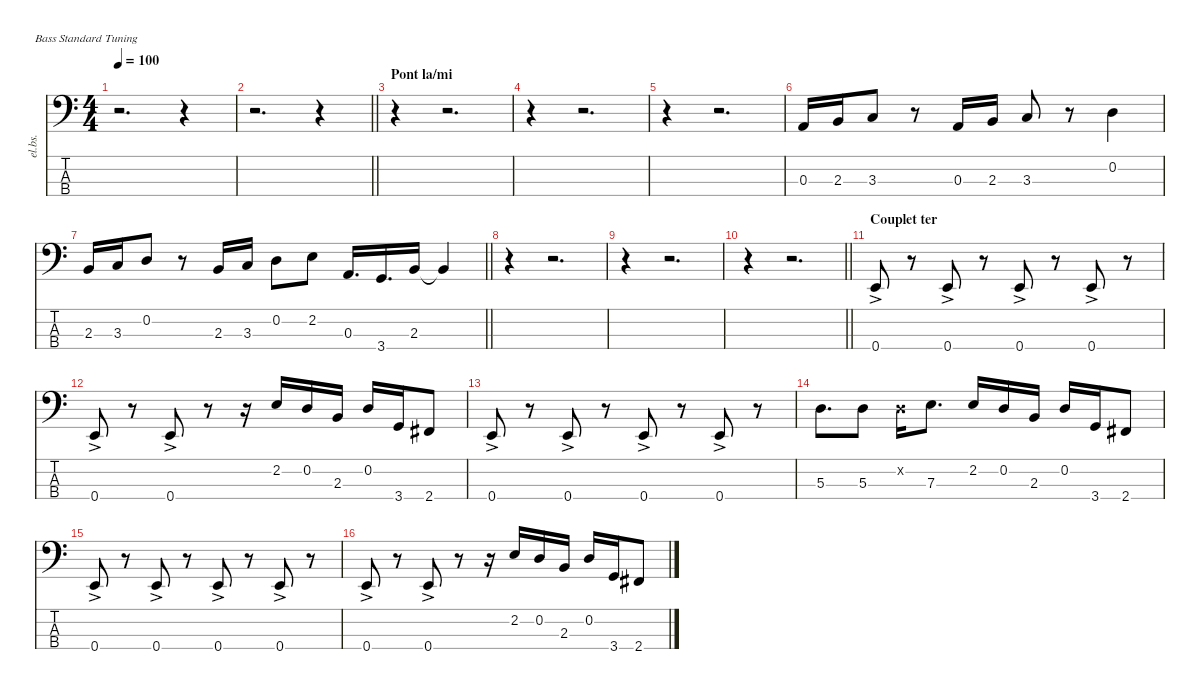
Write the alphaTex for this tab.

\defaultSystemsLayout 4
\hideDynamics
\bracketExtendMode nobrackets
\otherSystemsTrackNameOrientation horizontal
\track ("Basse" "el.bs.") {instrument electricbassfinger}
\staff {score tabs}
\tuning (G2 D2 A1 E1)
\ts (4 4)
\tempo 100
\clef f4
\ks c
r.2{d dy f} r.4 |
\barLineRight lightlight
r.2{d} r.4 |
\section ("" "Pont la/mi")
r.4 r.2{d} |
r.4 r.2{d} |
r.4 r.2{d} |
0.3.16 2.3.16 3.3.8 r.8 0.3.16 2.3.16 3.3.8 r.8 0.2.4 |
\barLineRight lightlight
2.3.16 3.3.16 0.2.8 r.8 2.3.16 3.3.16 0.2.8 2.2.8 0.3.16{d} 3.4.16{d} 2.3.16 2.3{t}.4 |
r.4 r.2{d} |
r.4 r.2{d} |
\barLineRight lightlight
r.4 r.2{d} |
\section ("" "Couplet ter")
0.4{ac}.8{dy mf} r.8 0.4{ac}.8 r.8 0.4{ac}.8 r.8 0.4{ac}.8 r.8 |
0.4{ac}.8 r.8 0.4{ac}.8 r.8 r.16 2.2.16{dy f} 0.2.16 2.3.16 0.2.16 3.4.16 2.4{acc #}.8 |
0.4{ac}.8{dy mf} r.8 0.4{ac}.8 r.8 0.4{ac}.8 r.8 0.4{ac}.8 r.8 |
5.3.8{d dy f} 5.3.8 0.2{x}.16{dy ppp} 7.3.8{d dy f} 2.2.16 0.2.16 2.3.16 0.2.16 3.4.16 2.4{acc #}.8 |
0.4{ac}.8{dy mf} r.8 0.4{ac}.8 r.8 0.4{ac}.8 r.8 0.4{ac}.8 r.8 |
0.4{ac}.8 r.8 0.4{ac}.8 r.8 r.16 2.2.16{dy f} 0.2.16 2.3.16 0.2.16 3.4.16 2.4{acc #}.8
